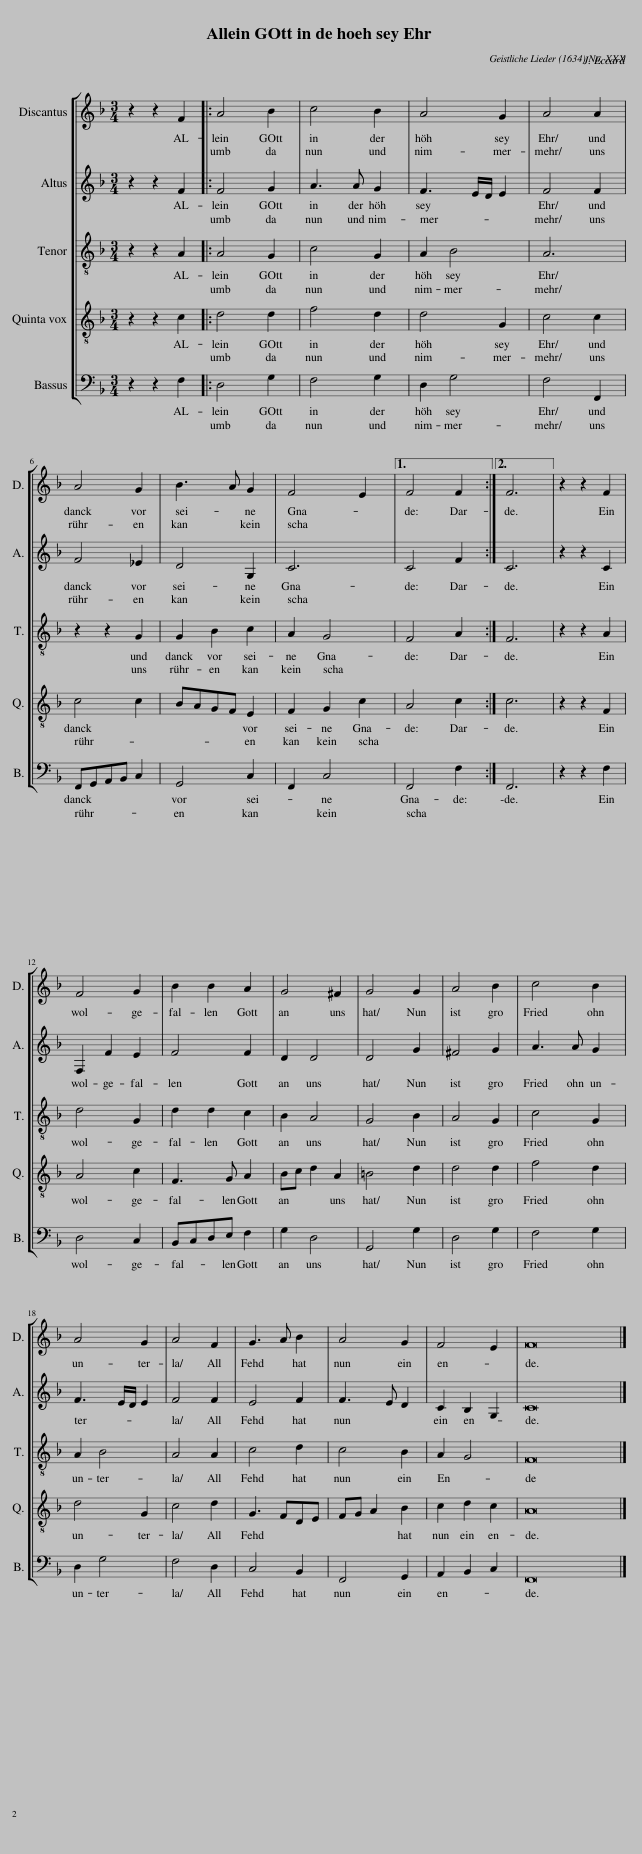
X:1
%%score [ 1 2 3 4 5 ]
L:1/8
M:3/4
I:linebreak $
K:F
V:1 treble
V:2 treble
V:3 treble-8
V:4 treble-8
V:5 bass
V:1
 z2 z2 F2 |: A4 B2 | c4 B2 | A4 G2 | A4 A2 |$ %5
 A4 G2 | B3 A G2 | F4 E2 |1 F4 F2 :|2 F6 || %10
 z2 z2 F2 |$ F4 G2 | B2 B2 A2 | G4 ^F2 | G4 G2 | %15
 A4 B2 | c4 B2 |$ A4 G2 | A4 F2 | G3 A B2 | %20
 A4 G2 | F4 E2 | F16 |] %23
V:2
 z2 z2 F2 |: F4 G2 | A3 A G2 | F3 E/D/ E2 | F4 F2 |$ %5
 F4 _E2 | D4 G,2 | C6 |1 C4 F2 :|2 C6 || %10
 z2 z2 C2 |$ F,2 F2 E2 | F4 F2 | D2 D4 | D4 G2 | %15
 ^F4 G2 | A3 A G2 |$ F3 E/D/ E2 | F4 F2 | E4 F2 | %20
 F3 E D2 | C2 B,2 G,2 | C16 |] %23
V:3
 z2 z2 A2 |: A4 G2 | c4 G2 | A2 B4 | A6 |$ %5
 z2 z2 G2 | G2 B2 c2 | A2 G4 |1 F4 A2 :|2 F6 || %10
 z2 z2 A2 |$ d4 G2 | d2 d2 c2 | B2 A4 | G4 B2 | %15
 A4 G2 | c4 G2 |$ A2 B4 | A4 A2 | c4 d2 | %20
 c4 B2 | A2 G4 | F16 |] %23
V:4
 z2 z2 c2 |: d4 d2 | f4 d2 | d4 G2 | c4 c2 |$ %5
 c4 c2 | BAGF E2 | F2 G2 c2 |1 A4 c2 :|2 c6 || %10
 z2 z2 F2 |$ A4 c2 | F3 G A2 | Bc d2 A2 | =B4 d2 | %15
 d4 d2 | f4 d2 |$ d4 G2 | c4 d2 | G3 FDE | %20
 FG A2 B2 | c2 d2 c2 | A16 |] %23
V:5
 z2 z2 F,2 |: D,4 G,2 | F,4 G,2 | D,2 G,4 | F,4 F,,2 |$ %5
 F,,G,,A,,B,, C,2 | G,,4 C,2 | F,,2 C,4 |1 F,,4 F,2 :|2 F,,6 || %10
 z2 z2 F,2 |$ D,4 C,2 | B,,C,D,E, F,2 | G,2 D,4 | G,,4 G,2 | %15
 D,4 G,2 | F,4 G,2 |$ D,2 G,4 | F,4 D,2 | C,4 B,,2 | %20
 F,,4 G,,2 | A,,2 B,,2 C,2 | F,,16 |] %23
